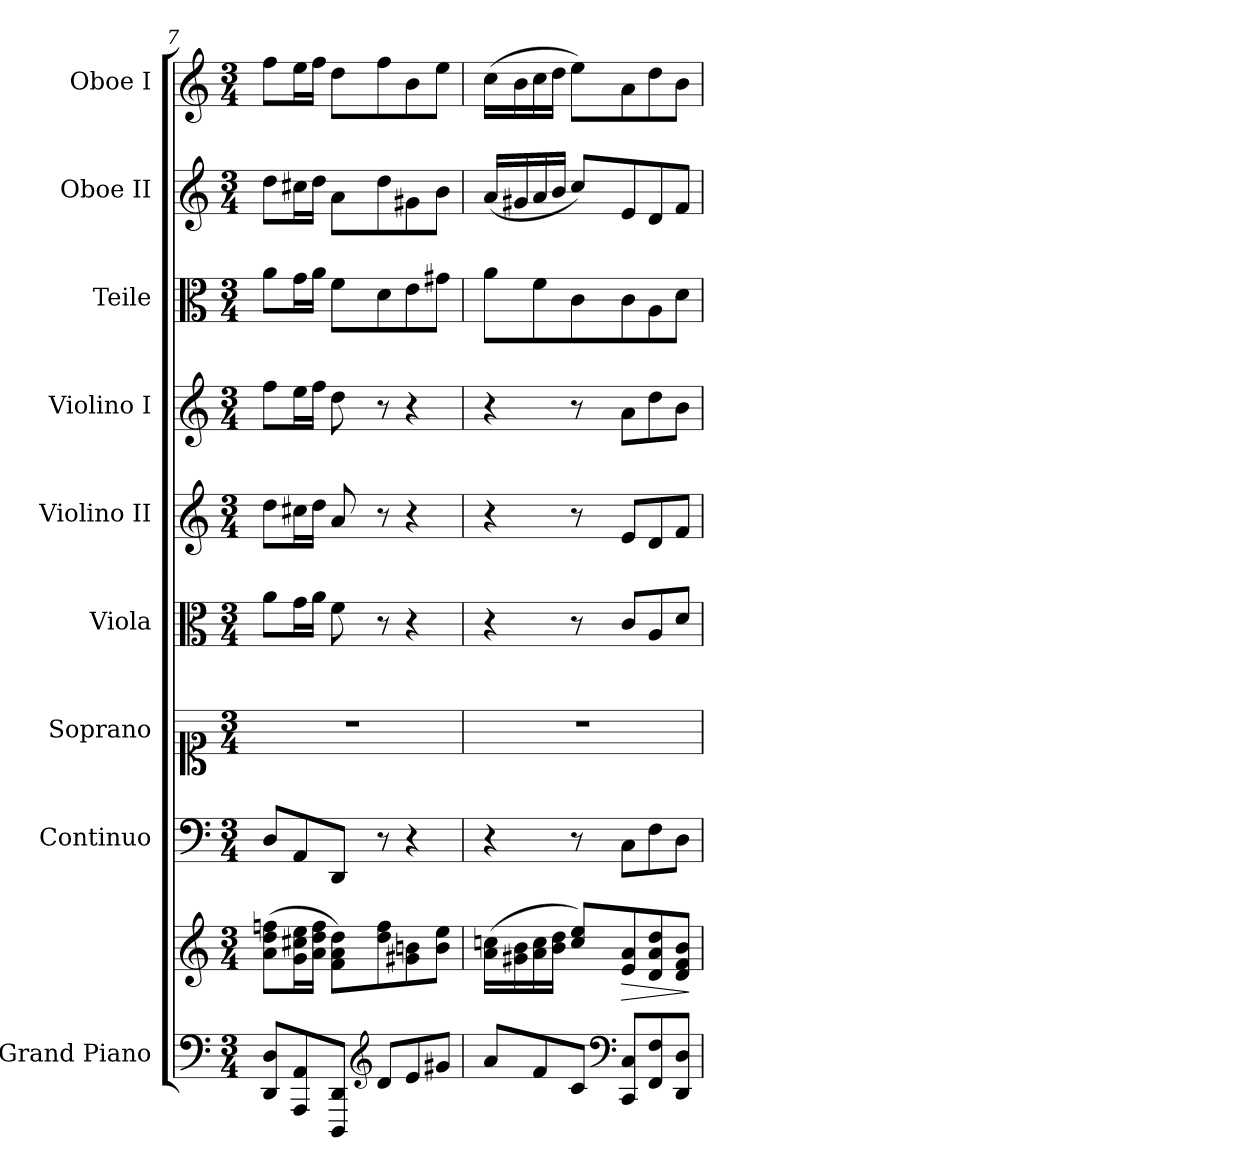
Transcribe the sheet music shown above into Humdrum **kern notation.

**kern	**kern	**dynam	**kern	**kern	**kern	**kern	**kern	**kern	**kern	**kern
*part9	*part9	*part9	*part8	*part7	*part6	*part5	*part4	*part3	*part2	*part1
*staff10	*staff9	*staff9/10	*staff8	*staff7	*staff6	*staff5	*staff4	*staff3	*staff2	*staff1
*I"Grand Piano	*	*	*I"Continuo	*I"Soprano	*I"Viola	*I"Violino II	*I"Violino I	*I"Teile	*I"Oboe II	*I"Oboe I
*I'Pno	*	*	*	*	*	*	*	*	*I'Ob	*I'Ob
*clefF4	*clefG2	*	*clefF4	*clefC1	*clefC3	*clefG2	*clefG2	*clefC3	*clefG2	*clefG2
*k[]	*k[]	*	*k[]	*k[]	*k[]	*k[]	*k[]	*k[]	*k[]	*k[]
*M3/4	*M3/4	*	*M3/4	*M3/4	*M3/4	*M3/4	*M3/4	*M3/4	*M3/4	*M3/4
=7	=7	=7	=7	=7	=7	=7	=7	=7	=7	=7
8DD/ 8D/L	(>8a\ 8dd\ 8ffn\L	.	8D/L	2.r	8a\L	8dd\L	8ff\L	8a\L	8dd\L	8ff\L
8AAA/ 8AA/	16g\ 16cc#X\ 16ee\L	.	8AA/	.	16g\L	16cc#X\L	16ee\L	16g\L	16cc#X\L	16ee\L
.	16a\ 16dd\ 16ff\JJ	.	.	.	16a\JJ	16dd\JJ	16ff\JJ	16a\JJ	16dd\JJ	16ff\JJ
8DDD/ 8DD/J	8f\ 8a\ 8dd\L)	.	8DD/J	.	8f\	8a/	8dd\	8f\L	8a\L	8dd\L
*clefG2	*	*	*	*	*	*	*	*	*	*
8d/L	8dd\ 8ff\	.	8r	.	8r	8r	8r	8d\	8dd\	8ff\
8e/	8g#X\ 8bn\	.	4r	.	4r	4r	4r	8e\	8g#X\	8b\
8g#X/J	8b\ 8ee\J	.	.	.	.	.	.	8g#X\J	8b\J	8ee\J
=8	=8	=8	=8	=8	=8	=8	=8	=8	=8	=8
8a/L	(>16a\ 16ccn\LL	.	4r	2.r	4r	4r	4r	8a\L	(<16a/LL	(>16cc\LL
.	16g#X\ 16b\	.	.	.	.	.	.	.	16g#X/	16b\
8f/	16a\ 16cc\	.	.	.	.	.	.	8f\	16a/	16cc\
.	16b\ 16dd\JJ	.	.	.	.	.	.	.	16b/JJ	16dd\JJ
8c/J	8cc/ 8ee/L)	.	8r	.	8r	8r	8r	8c\	8cc/L)	8ee\L)
*clefF4	*	*	*	*	*	*	*	*	*	*
!	!	!LO:HP:b	!	!	!	!	!	!	!	!
8CC/ 8C/L	8e/ 8a/	>	8C\L	.	8c/L	8e/L	8a\L	8c\	8e/	8a\
8FF/ 8F/	8d/ 8a/ 8dd/	.	8F\	.	8A/	8d/	8dd\	8A\	8d/	8dd\
8DD/ 8D/J	8d/ 8f/ 8b/J	.	8D\J	.	8d/J	8f/J	8b\J	8d\J	8f/J	8b\J
.	.	]	.	.	.	.	.	.	.	.
=	=	=	=	=	=	=	=	=	=	=
*-	*-	*-	*-	*-	*-	*-	*-	*-	*-	*-
